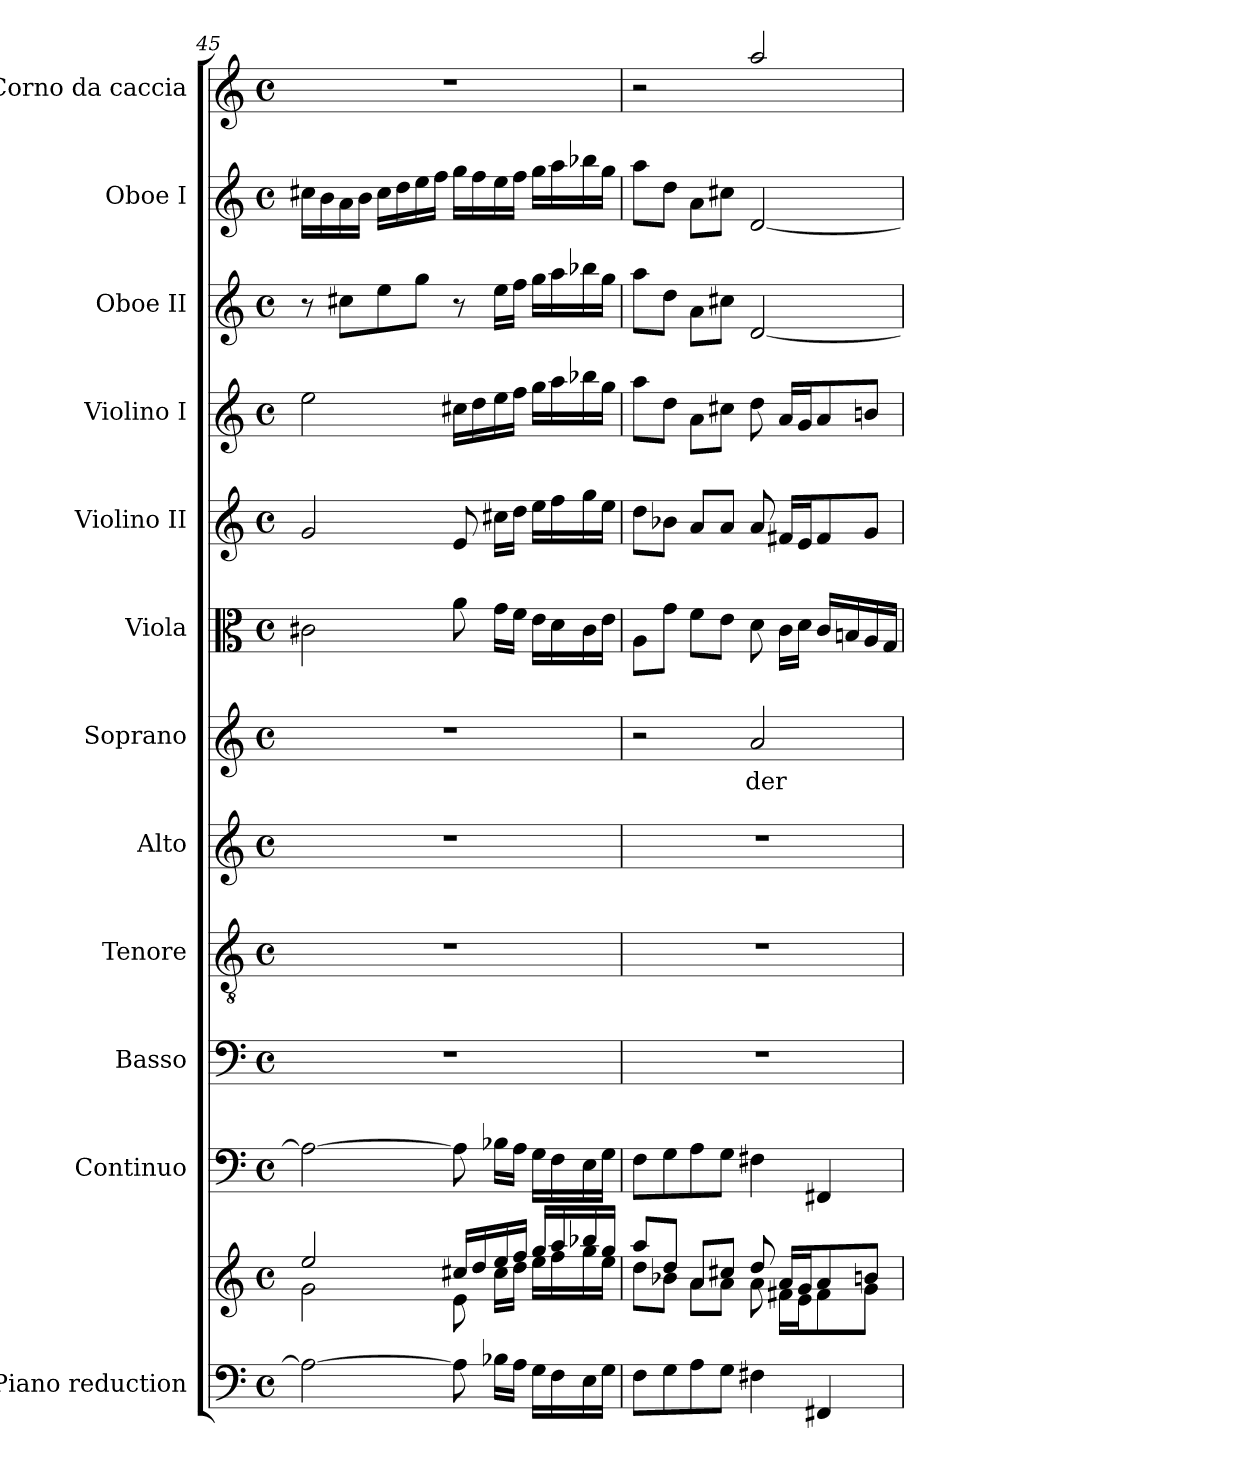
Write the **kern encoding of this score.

**kern	**kern	**kern	**kern	**kern	**kern	**kern	**text	**kern	**kern	**kern	**kern	**kern	**kern
*part12	*part12	*part11	*part10	*part9	*part8	*part7	*part7	*part6	*part5	*part4	*part3	*part2	*part1
*staff13	*staff12	*staff11	*staff10	*staff9	*staff8	*staff7	*staff7	*staff6	*staff5	*staff4	*staff3	*staff2	*staff1
*I"Piano reduction	*	*I"Continuo	*I"Basso	*I"Tenore	*I"Alto	*I"Soprano	*	*I"Viola	*I"Violino II	*I"Violino I	*I"Oboe II	*I"Oboe I	*I"Corno da caccia
*I'Pno	*	*	*	*	*	*	*	*I'Vla	*I'Vln	*I'Vln	*I'Ob	*I'Ob	*
*clefF4	*clefG2	*clefF4	*clefF4	*clefGv2	*clefG2	*clefG2	*	*clefC3	*clefG2	*clefG2	*clefG2	*clefG2	*clefG2
*	*	*	*	*	*	*	*	*	*	*	*	*	*ITrd7c12
*k[]	*k[]	*k[]	*k[]	*k[]	*k[]	*k[]	*	*k[]	*k[]	*k[]	*k[]	*k[]	*k[]
*M4/4	*M4/4	*M4/4	*M4/4	*M4/4	*M4/4	*M4/4	*	*M4/4	*M4/4	*M4/4	*M4/4	*M4/4	*M4/4
*met(c)	*met(c)	*met(c)	*met(c)	*met(c)	*met(c)	*met(c)	*	*met(c)	*met(c)	*met(c)	*met(c)	*met(c)	*met(c)
=45	=45	=45	=45	=45	=45	=45	=45	=45	=45	=45	=45	=45	=45
*	*^	*	*	*	*	*	*	*	*	*	*	*	*
2A\_	2ee/	2g\	2A\_	1r	1r	1r	1r	.	2c#X\	2g/	2ee\	8r	16cc#X\LL	1r
.	.	.	.	.	.	.	.	.	.	.	.	.	16b\	.
.	.	.	.	.	.	.	.	.	.	.	.	8cc#X\L	16a\	.
.	.	.	.	.	.	.	.	.	.	.	.	.	16b\JJ	.
.	.	.	.	.	.	.	.	.	.	.	.	8ee\	16cc#\LL	.
.	.	.	.	.	.	.	.	.	.	.	.	.	16dd\	.
.	.	.	.	.	.	.	.	.	.	.	.	8gg\J	16ee\	.
.	.	.	.	.	.	.	.	.	.	.	.	.	16ff\JJ	.
8A\]	16cc#X/LL	8e\	8A\]	.	.	.	.	.	8a\	8e/	16cc#X\LL	8r	16gg\LL	.
.	16dd/	.	.	.	.	.	.	.	.	.	16dd\	.	16ff\	.
16B-X\LL	16ee/	16cc#\LL	16B-X\LL	.	.	.	.	.	16g\LL	16cc#X\LL	16ee\	16ee\LL	16ee\	.
16A\JJ	16ff/JJ	16dd\JJ	16A\JJ	.	.	.	.	.	16f\JJ	16dd\JJ	16ff\JJ	16ff\JJ	16ff\JJ	.
16G\LL	16gg/LL	16ee\LL	16G\LL	.	.	.	.	.	16e\LL	16ee\LL	16gg\LL	16gg\LL	16gg\LL	.
16F\	16aa/	16ff\	16F\	.	.	.	.	.	16d\	16ff\	16aa\	16aa\	16aa\	.
16E\	16bb-X/	16gg\	16E\	.	.	.	.	.	16c#\	16gg\	16bb-X\	16bb-X\	16bb-X\	.
16G\JJ	16gg/JJ	16ee\JJ	16G\JJ	.	.	.	.	.	16e\JJ	16ee\JJ	16gg\JJ	16gg\JJ	16gg\JJ	.
!!LO:PB:g=z
=46	=46	=46	=46	=46	=46	=46	=46	=46	=46	=46	=46	=46	=46	=46
8F\L	8aa/L	8dd\L	8F\L	1r	1r	1r	2r	.	8A\L	8dd\L	8aa\L	8aa\L	8aa\L	2r
8G\	8dd/J	8b-X\J	8G\	.	.	.	.	.	8g\J	8b-X\J	8dd\J	8dd\J	8dd\J	.
8A\	8a/L	8a\L	8A\	.	.	.	.	.	8f\L	8a/L	8a\L	8a\L	8a\L	.
8G\J	8cc#X/J	8a\J	8G\J	.	.	.	.	.	8e\J	8a/J	8cc#X\J	8cc#X\J	8cc#X\J	.
!	!	!	!	!	!	!	!	!LO:LY:b	!	!	!	!	!	!
4F#X\	8dd/	8a\	4F#X\	.	.	.	2a/	der	8d\	8a/	8dd\	[2d/	[2d/	2a/
.	16a/LL	16f#X\LL	.	.	.	.	.	.	16c\LL	16f#X/LL	16a/LL	.	.	.
.	16g/J	16e\J	.	.	.	.	.	.	16d\JJ	16e/J	16g/J	.	.	.
4FF#X/	8a/	8f#\	4FF#X/	.	.	.	.	.	16c/LL	8f#/	8a/	.	.	.
.	.	.	.	.	.	.	.	.	16Bn/	.	.	.	.	.
.	8bn/J	8g\J	.	.	.	.	.	.	16A/	8g/J	8bn/J	.	.	.
.	.	.	.	.	.	.	.	.	16G/JJ	.	.	.	.	.
*	*v	*v	*	*	*	*	*	*	*	*	*	*	*	*
=	=	=	=	=	=	=	=	=	=	=	=	=	=
*-	*-	*-	*-	*-	*-	*-	*-	*-	*-	*-	*-	*-	*-
